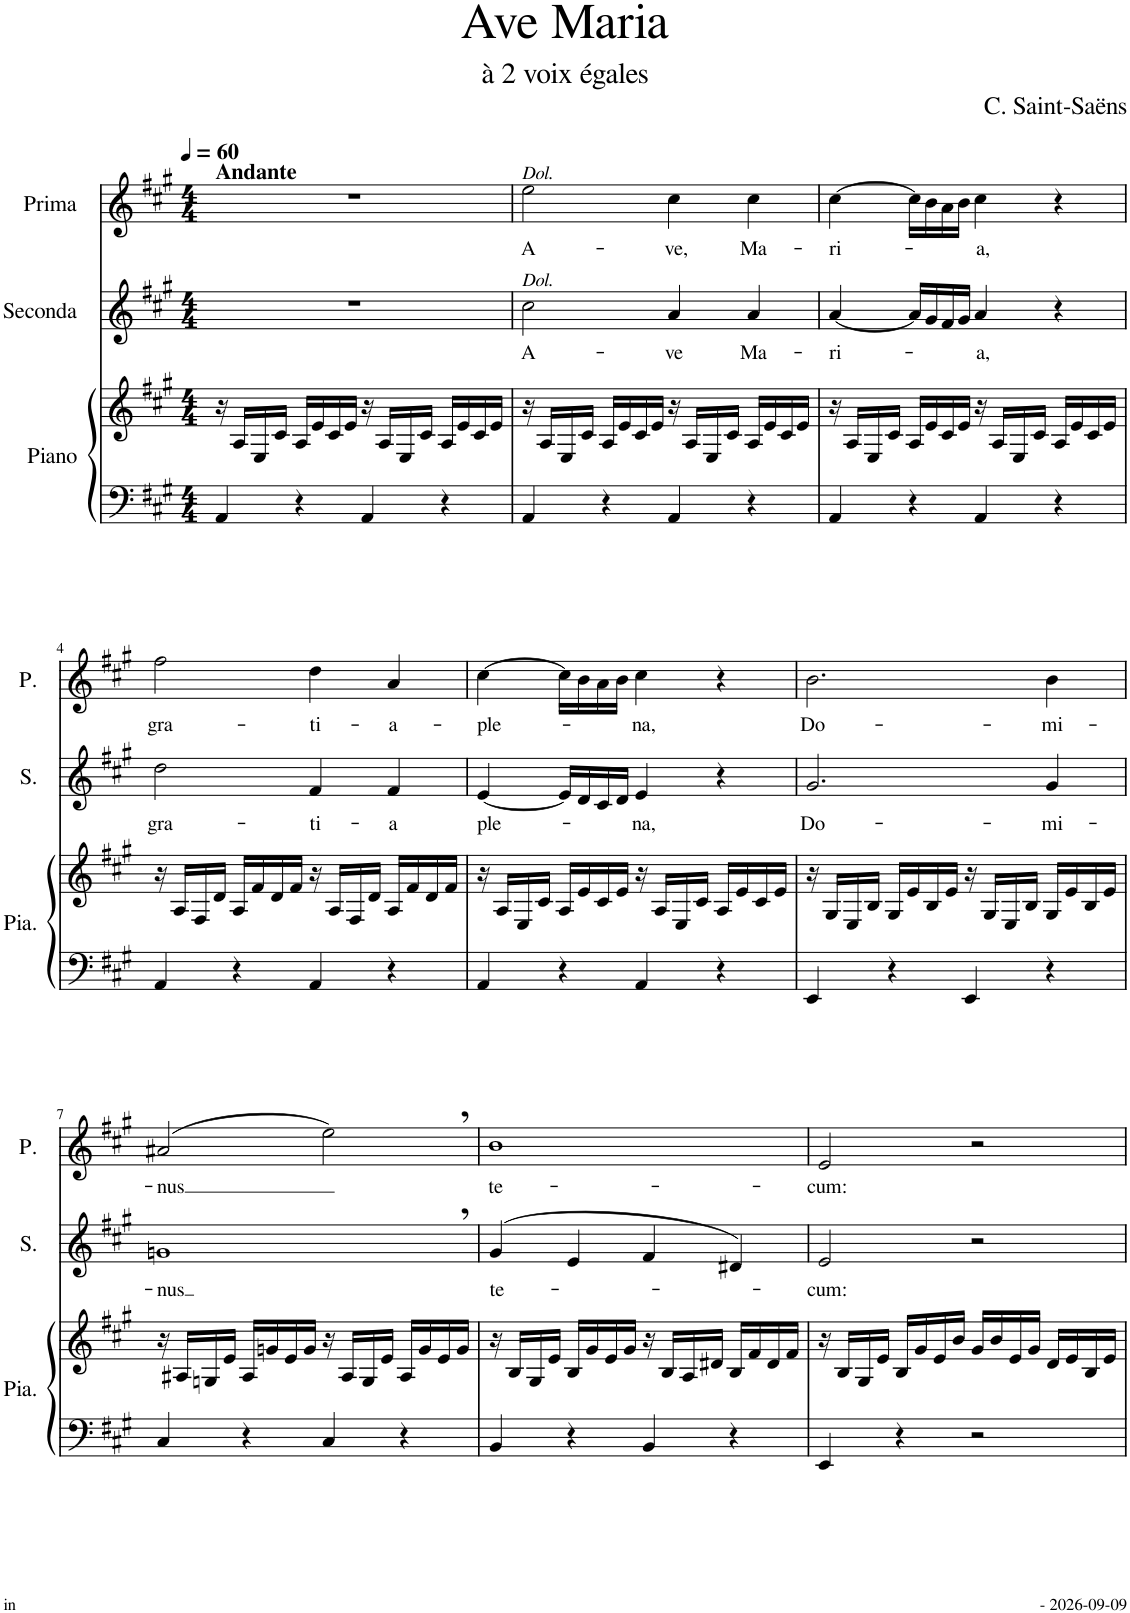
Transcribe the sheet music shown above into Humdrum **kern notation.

**kern	**kern	**kern	**text	**kern	**text
*part3	*part3	*part2	*part2	*part1	*part1
*staff4	*staff3	*staff2	*staff2	*staff1	*staff1
*I"Piano	*	*I"Seconda	*	*I"Prima	*
*I'Pia.	*	*I'S.	*	*I'P.	*
*clefF4	*clefG2	*clefG2	*	*clefG2	*
*k[f#c#g#]	*k[f#c#g#]	*k[f#c#g#]	*	*k[f#c#g#]	*
*M4/4	*M4/4	*M4/4	*	*M4/4	*
*MM60	*MM60	*MM60	*	*MM60	*
=1	=1	=1	=1	=1	=1
!	!	!	!	!LO:TX:a:B:t=Andante	!
4AA/	16r	1r	.	1r	.
.	16A/LL	.	.	.	.
.	16E/	.	.	.	.
.	16c#/JJ	.	.	.	.
4r	16A/LL	.	.	.	.
.	16e/	.	.	.	.
.	16c#/	.	.	.	.
.	16e/JJ	.	.	.	.
4AA/	16r	.	.	.	.
.	16A/LL	.	.	.	.
.	16E/	.	.	.	.
.	16c#/JJ	.	.	.	.
4r	16A/LL	.	.	.	.
.	16e/	.	.	.	.
.	16c#/	.	.	.	.
.	16e/JJ	.	.	.	.
=2	=2	=2	=2	=2	=2
!	!	!	!	!LO:TX:a:i:t=Dol.	!
!	!	!LO:TX:a:i:t=Dol.	!	!	!
!	!	!	!LO:LY:b	!	!LO:LY:b
4AA/	16r	2cc#\	A-	2ee\	A-
.	16A/LL	.	.	.	.
.	16E/	.	.	.	.
.	16c#/JJ	.	.	.	.
4r	16A/LL	.	.	.	.
.	16e/	.	.	.	.
.	16c#/	.	.	.	.
.	16e/JJ	.	.	.	.
!	!	!	!LO:LY:b	!	!LO:LY:b
4AA/	16r	4a/	-ve	4cc#\	-ve,
.	16A/LL	.	.	.	.
.	16E/	.	.	.	.
.	16c#/JJ	.	.	.	.
!	!	!	!LO:LY:b	!	!LO:LY:b
4r	16A/LL	4a/	Ma-	4cc#\	Ma-
.	16e/	.	.	.	.
.	16c#/	.	.	.	.
.	16e/JJ	.	.	.	.
=3	=3	=3	=3	=3	=3
!	!	!	!LO:LY:b	!	!LO:LY:b
4AA/	16r	[4a/	-ri-	[4cc#\	-ri-
.	16A/LL	.	.	.	.
.	16E/	.	.	.	.
.	16c#/JJ	.	.	.	.
4r	16A/LL	16a/LL]	.	16cc#\LL]	.
.	16e/	16g#/	.	16b\	.
.	16c#/	16f#/	.	16a\	.
.	16e/JJ	16g#/JJ	.	16b\JJ	.
!	!	!	!LO:LY:b	!	!LO:LY:b
4AA/	16r	4a/	-a,	4cc#\	-a,
.	16A/LL	.	.	.	.
.	16E/	.	.	.	.
.	16c#/JJ	.	.	.	.
4r	16A/LL	4r	.	4r	.
.	16e/	.	.	.	.
.	16c#/	.	.	.	.
.	16e/JJ	.	.	.	.
!!LO:LB:g=z
=4	=4	=4	=4	=4	=4
!	!	!	!LO:LY:b	!	!LO:LY:b
4AA/	16r	2dd\	gra-	2ff#\	gra-
.	16A/LL	.	.	.	.
.	16F#/	.	.	.	.
.	16d/JJ	.	.	.	.
4r	16A/LL	.	.	.	.
.	16f#/	.	.	.	.
.	16d/	.	.	.	.
.	16f#/JJ	.	.	.	.
!	!	!	!LO:LY:b	!	!LO:LY:b
4AA/	16r	4f#/	-ti-	4dd\	-ti-
.	16A/LL	.	.	.	.
.	16F#/	.	.	.	.
.	16d/JJ	.	.	.	.
!	!	!	!LO:LY:b	!	!LO:LY:b
4r	16A/LL	4f#/	-a	4a/	-a-
.	16f#/	.	.	.	.
.	16d/	.	.	.	.
.	16f#/JJ	.	.	.	.
=5	=5	=5	=5	=5	=5
!	!	!	!LO:LY:b	!	!LO:LY:b
4AA/	16r	[4e/	ple-	[4cc#\	-ple-
.	16A/LL	.	.	.	.
.	16E/	.	.	.	.
.	16c#/JJ	.	.	.	.
4r	16A/LL	16e/LL]	.	16cc#\LL]	.
.	16e/	16d/	.	16b\	.
.	16c#/	16c#/	.	16a\	.
.	16e/JJ	16d/JJ	.	16b\JJ	.
!	!	!	!LO:LY:b	!	!LO:LY:b
4AA/	16r	4e/	-na,	4cc#\	-na,
.	16A/LL	.	.	.	.
.	16E/	.	.	.	.
.	16c#/JJ	.	.	.	.
4r	16A/LL	4r	.	4r	.
.	16e/	.	.	.	.
.	16c#/	.	.	.	.
.	16e/JJ	.	.	.	.
=6	=6	=6	=6	=6	=6
!	!	!	!LO:LY:b	!	!LO:LY:b
4EE/	16r	2.g#/	Do-	2.b\	Do-
.	16G#/LL	.	.	.	.
.	16E/	.	.	.	.
.	16B/JJ	.	.	.	.
4r	16G#/LL	.	.	.	.
.	16e/	.	.	.	.
.	16B/	.	.	.	.
.	16e/JJ	.	.	.	.
4EE/	16r	.	.	.	.
.	16G#/LL	.	.	.	.
.	16E/	.	.	.	.
.	16B/JJ	.	.	.	.
!	!	!	!LO:LY:b	!	!LO:LY:b
4r	16G#/LL	4g#/	-mi-	4b\	-mi-
.	16e/	.	.	.	.
.	16B/	.	.	.	.
.	16e/JJ	.	.	.	.
!!LO:LB:g=z
=7	=7	=7	=7	=7	=7
!	!	!	!LO:LY:b	!	!LO:LY:b
4C#/	16r	1gn,	-nus	(2a#X/	-nus
.	16A#X/LL	.	.	.	.
.	16Gn/	.	.	.	.
.	16e/JJ	.	.	.	.
4r	16A#/LL	.	.	.	.
.	16gn/	.	.	.	.
.	16e/	.	.	.	.
.	16g/JJ	.	.	.	.
4C#/	16r	.	.	2ee,\)	.
.	16A#/LL	.	.	.	.
.	16G/	.	.	.	.
.	16e/JJ	.	.	.	.
4r	16A#/LL	.	.	.	.
.	16g/	.	.	.	.
.	16e/	.	.	.	.
.	16g/JJ	.	.	.	.
=8	=8	=8	=8	=8	=8
!	!	!	!LO:LY:b	!	!LO:LY:b
4BB/	16r	(>4g#/	te-	1b	te-
.	16B/LL	.	.	.	.
.	16G#/	.	.	.	.
.	16e/JJ	.	.	.	.
4r	16B/LL	4e/	.	.	.
.	16g#/	.	.	.	.
.	16e/	.	.	.	.
.	16g#/JJ	.	.	.	.
4BB/	16r	4f#/	.	.	.
.	16B/LL	.	.	.	.
.	16A/	.	.	.	.
.	16d#X/JJ	.	.	.	.
4r	16B/LL	4d#X/)	.	.	.
.	16f#/	.	.	.	.
.	16d#/	.	.	.	.
.	16f#/JJ	.	.	.	.
=9	=9	=9	=9	=9	=9
!	!	!	!LO:LY:b	!	!LO:LY:b
4EE/	16r	2e/	-cum:	2e/	-cum:
.	16B/LL	.	.	.	.
.	16G#/	.	.	.	.
.	16e/JJ	.	.	.	.
4r	16B/LL	.	.	.	.
.	16g#/	.	.	.	.
.	16e/	.	.	.	.
.	16b/JJ	.	.	.	.
2r	16g#/LL	2r	.	2r	.
.	16b/	.	.	.	.
.	16e/	.	.	.	.
.	16g#/JJ	.	.	.	.
.	16d/LL	.	.	.	.
.	16e/	.	.	.	.
.	16B/	.	.	.	.
.	16e/JJ	.	.	.	.
=	=	=	=	=	=
*-	*-	*-	*-	*-	*-
